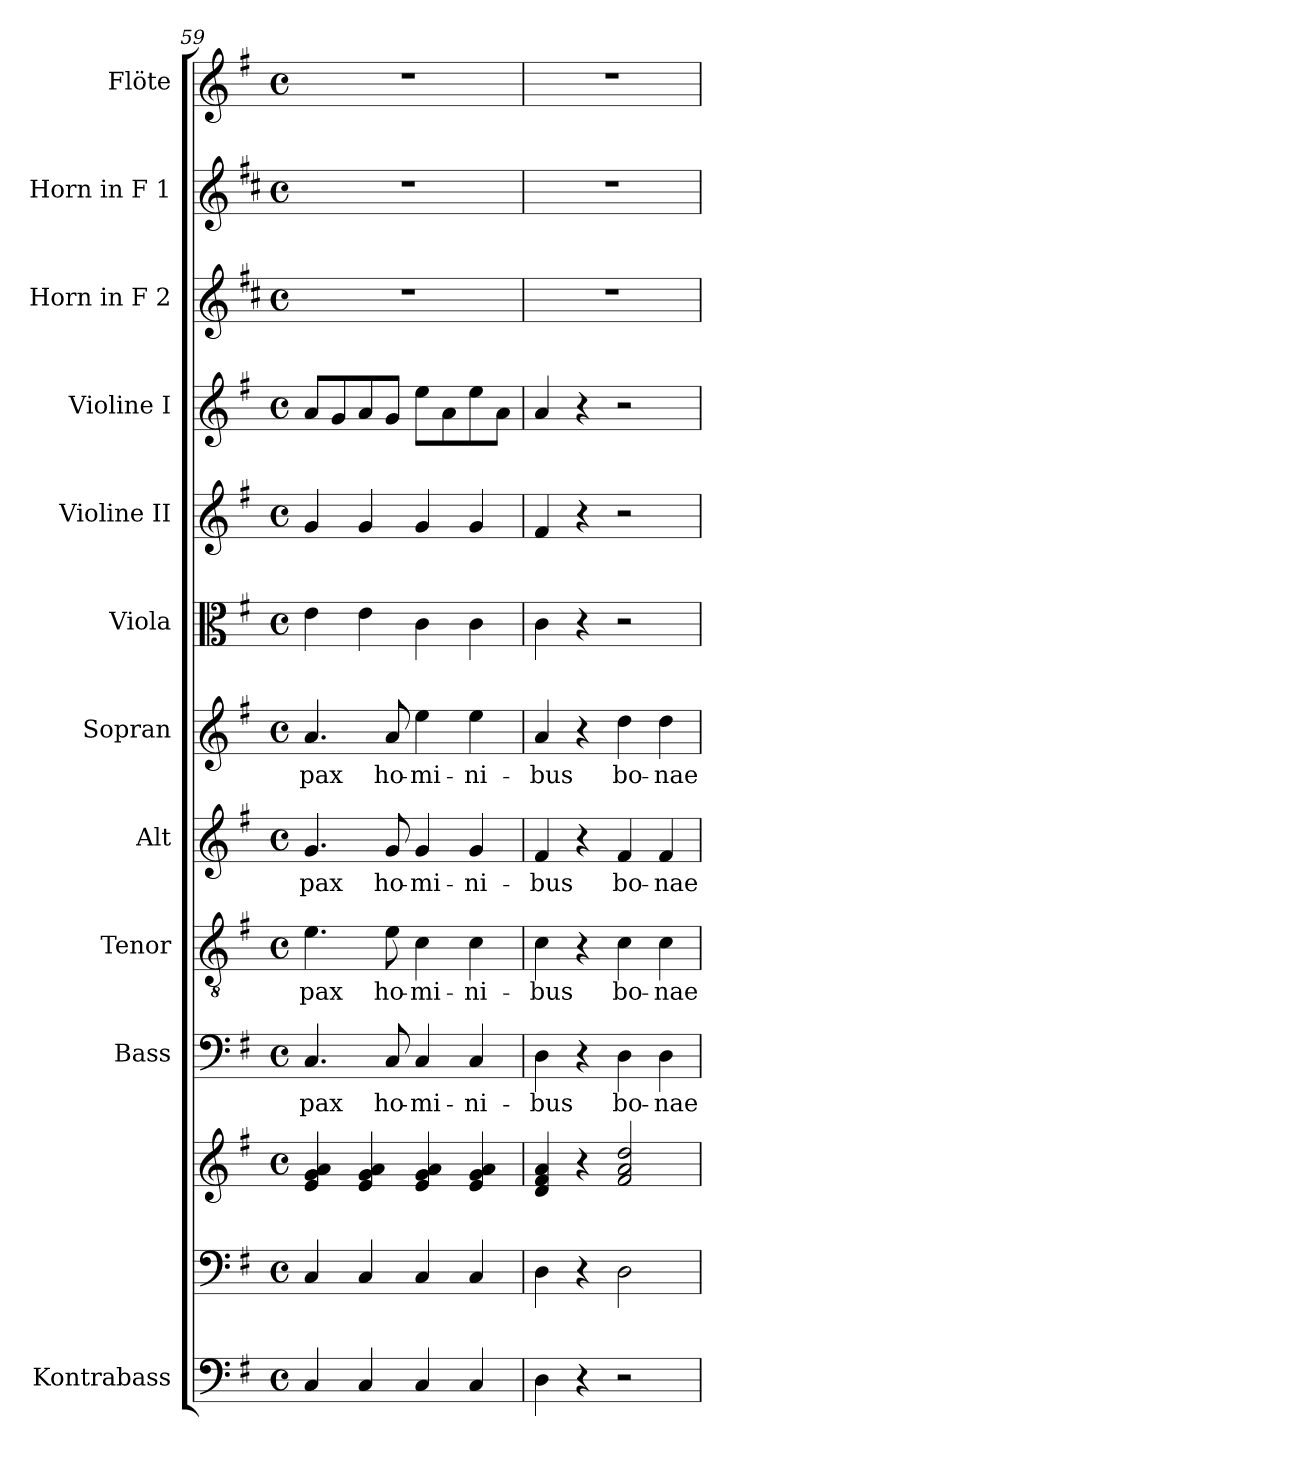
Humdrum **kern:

**kern	**kern	**kern	**kern	**text	**kern	**text	**kern	**text	**kern	**text	**kern	**kern	**kern	**kern	**kern	**kern
*part12	*part11	*part11	*part10	*part10	*part9	*part9	*part8	*part8	*part7	*part7	*part6	*part5	*part4	*part3	*part2	*part1
*staff13	*staff12	*staff11	*staff10	*staff10	*staff9	*staff9	*staff8	*staff8	*staff7	*staff7	*staff6	*staff5	*staff4	*staff3	*staff2	*staff1
*I"Kontrabass	*	*	*I"Bass	*	*I"Tenor	*	*I"Alt	*	*I"Sopran	*	*I"Viola	*I"Violine II	*I"Violine I	*I"Horn in F 2	*I"Horn in F 1	*I"Flöte
*I'Kb.	*	*	*I'B.	*	*I'T.	*	*I'A.	*	*I'S.	*	*I'Vla.	*I'Vl. II	*I'Vl. I	*	*	*I'Fl.
*clefF4	*clefF4	*clefG2	*clefF4	*	*clefGv2	*	*clefG2	*	*clefG2	*	*clefC3	*clefG2	*clefG2	*clefG2	*clefG2	*clefG2
*ITrd7c12	*	*	*	*	*	*	*	*	*	*	*	*	*	*ITrd4c7	*ITrd4c7	*
*k[f#]	*k[f#]	*k[f#]	*k[f#]	*	*k[f#]	*	*k[f#]	*	*k[f#]	*	*k[f#]	*k[f#]	*k[f#]	*k[f#]	*k[f#]	*k[f#]
*G:	*G:	*G:	*G:	*	*G:	*	*G:	*	*G:	*	*G:	*G:	*G:	*G:	*G:	*G:
*M4/4	*M4/4	*M4/4	*M4/4	*	*M4/4	*	*M4/4	*	*M4/4	*	*M4/4	*M4/4	*M4/4	*M4/4	*M4/4	*M4/4
*met(c)	*met(c)	*met(c)	*met(c)	*	*met(c)	*	*met(c)	*	*met(c)	*	*met(c)	*met(c)	*met(c)	*met(c)	*met(c)	*met(c)
=59	=59	=59	=59	=59	=59	=59	=59	=59	=59	=59	=59	=59	=59	=59	=59	=59
!	!	!	!	!LO:LY:b	!	!LO:LY:b	!	!LO:LY:b	!	!LO:LY:b	!	!	!	!	!	!
4CC/	4C/	4e/ 4g/ 4a/	4.C/	pax	4.e\	pax	4.g/	pax	4.a/	pax	4e\	4g/	8a/L	1r	1r	1r
.	.	.	.	.	.	.	.	.	.	.	.	.	8g/	.	.	.
4CC/	4C/	4e/ 4g/ 4a/	.	.	.	.	.	.	.	.	4e\	4g/	8a/	.	.	.
!	!	!	!	!LO:LY:b	!	!LO:LY:b	!	!LO:LY:b	!	!LO:LY:b	!	!	!	!	!	!
.	.	.	8C/	ho-	8e\	ho-	8g/	ho-	8a/	ho-	.	.	8g/J	.	.	.
!	!	!	!	!LO:LY:b	!	!LO:LY:b	!	!LO:LY:b	!	!LO:LY:b	!	!	!	!	!	!
4CC/	4C/	4e/ 4g/ 4a/	4C/	-mi-	4c\	-mi-	4g/	-mi-	4ee\	-mi-	4c\	4g/	8ee\L	.	.	.
.	.	.	.	.	.	.	.	.	.	.	.	.	8a\	.	.	.
!	!	!	!	!LO:LY:b	!	!LO:LY:b	!	!LO:LY:b	!	!LO:LY:b	!	!	!	!	!	!
4CC/	4C/	4e/ 4g/ 4a/	4C/	-ni-	4c\	-ni-	4g/	-ni-	4ee\	-ni-	4c\	4g/	8ee\	.	.	.
.	.	.	.	.	.	.	.	.	.	.	.	.	8a\J	.	.	.
!!LO:PB:g=z
=60	=60	=60	=60	=60	=60	=60	=60	=60	=60	=60	=60	=60	=60	=60	=60	=60
!	!	!	!	!LO:LY:b	!	!LO:LY:b	!	!LO:LY:b	!	!LO:LY:b	!	!	!	!	!	!
4DD\	4D\	4d/ 4f#/ 4a/	4D\	-bus	4c\	-bus	4f#/	-bus	4a/	-bus	4c\	4f#/	4a/	1r	1r	1r
4r	4r	4r	4r	.	4r	.	4r	.	4r	.	4r	4r	4r	.	.	.
!	!	!	!	!LO:LY:b	!	!LO:LY:b	!	!LO:LY:b	!	!LO:LY:b	!	!	!	!	!	!
2r	2D\	2f#/ 2a/ 2dd/	4D\	bo-	4c\	bo-	4f#/	bo-	4dd\	bo-	2r	2r	2r	.	.	.
!	!	!	!	!LO:LY:b	!	!LO:LY:b	!	!LO:LY:b	!	!LO:LY:b	!	!	!	!	!	!
.	.	.	4D\	-nae	4c\	-nae	4f#/	-nae	4dd\	-nae	.	.	.	.	.	.
=	=	=	=	=	=	=	=	=	=	=	=	=	=	=	=	=
*-	*-	*-	*-	*-	*-	*-	*-	*-	*-	*-	*-	*-	*-	*-	*-	*-
